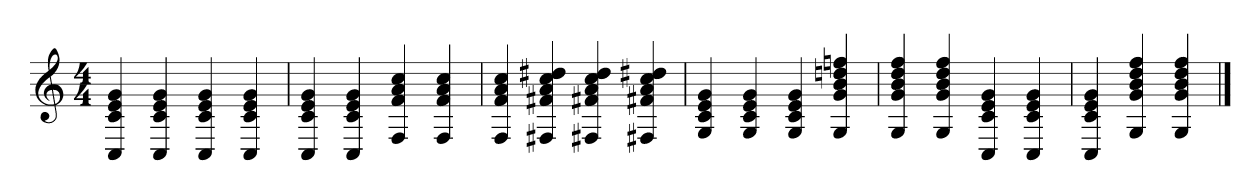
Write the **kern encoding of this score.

**kern
*part1
*staff1
*clefG2
*M4/4
=1
4C 4c 4e 4g
4C 4c 4e 4g
4C 4c 4e 4g
4C 4c 4e 4g
=2
4C 4c 4e 4g
4C 4c 4e 4g
4F 4f 4a 4cc
4F 4f 4a 4cc
=3
4F 4f 4a 4cc
4F#X 4f#X 4a 4cc 4dd#X
4F#X 4f#X 4a 4cc 4dd#
4F#X 4f#X 4a 4cc 4dd#X
=4
4G 4c 4e 4g
4G 4c 4e 4g
4G 4c 4e 4g
4G 4g 4b 4ddn 4ffn
=5
4G 4g 4b 4dd 4ff
4G 4g 4b 4dd 4ff
4C 4c 4e 4g
4C 4c 4e 4g
=6
4C 4c 4e 4g
4G 4g 4b 4dd 4ff
4G 4g 4b 4dd 4ff
==
*-
